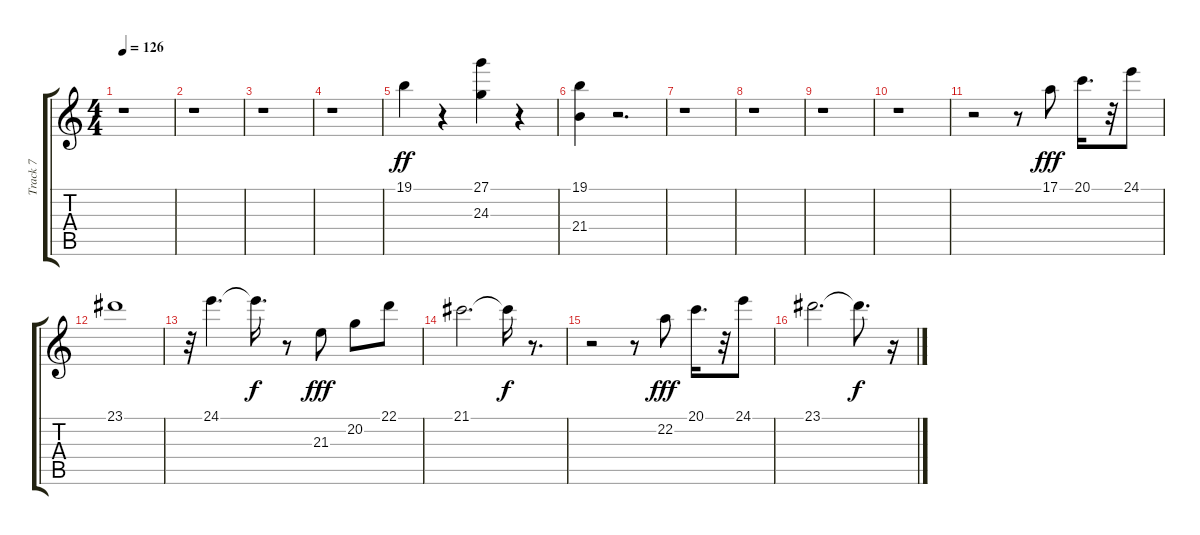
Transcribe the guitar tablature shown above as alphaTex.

\track ("Track 7" "Track 7") {instrument whistle}
\staff {score tabs}
\tuning (E4 B3 G3 D3 A2 E2) {hide}
\ts (4 4)
\tempo 126
\clef g2
\ks c
r.1{dy fff} |
r.1 |
r.1 |
r.1 |
19.1.4{dy ff} r.4 (27.1 24.3).4 r.4 |
(19.1 21.4).4 r.2{d} |
r.1 |
r.1 |
r.1 |
r.1 |
r.2 r.8 17.1.8{dy fff} 20.1.16{d} r.32 24.1.8 |
23.1.1 |
r.32 24.1.4{d} 24.1{t}.16{d dy f} r.8 21.3.8{dy fff} 20.2.8 22.1.8 |
21.1.2{d} 21.1{t}.16{dy f} r.8{d} |
r.2 r.8 22.2.8{dy fff} 20.1.16{d} r.32 24.1.8 |
23.1.2{d} 23.1{t}.8{d dy f} r.16
